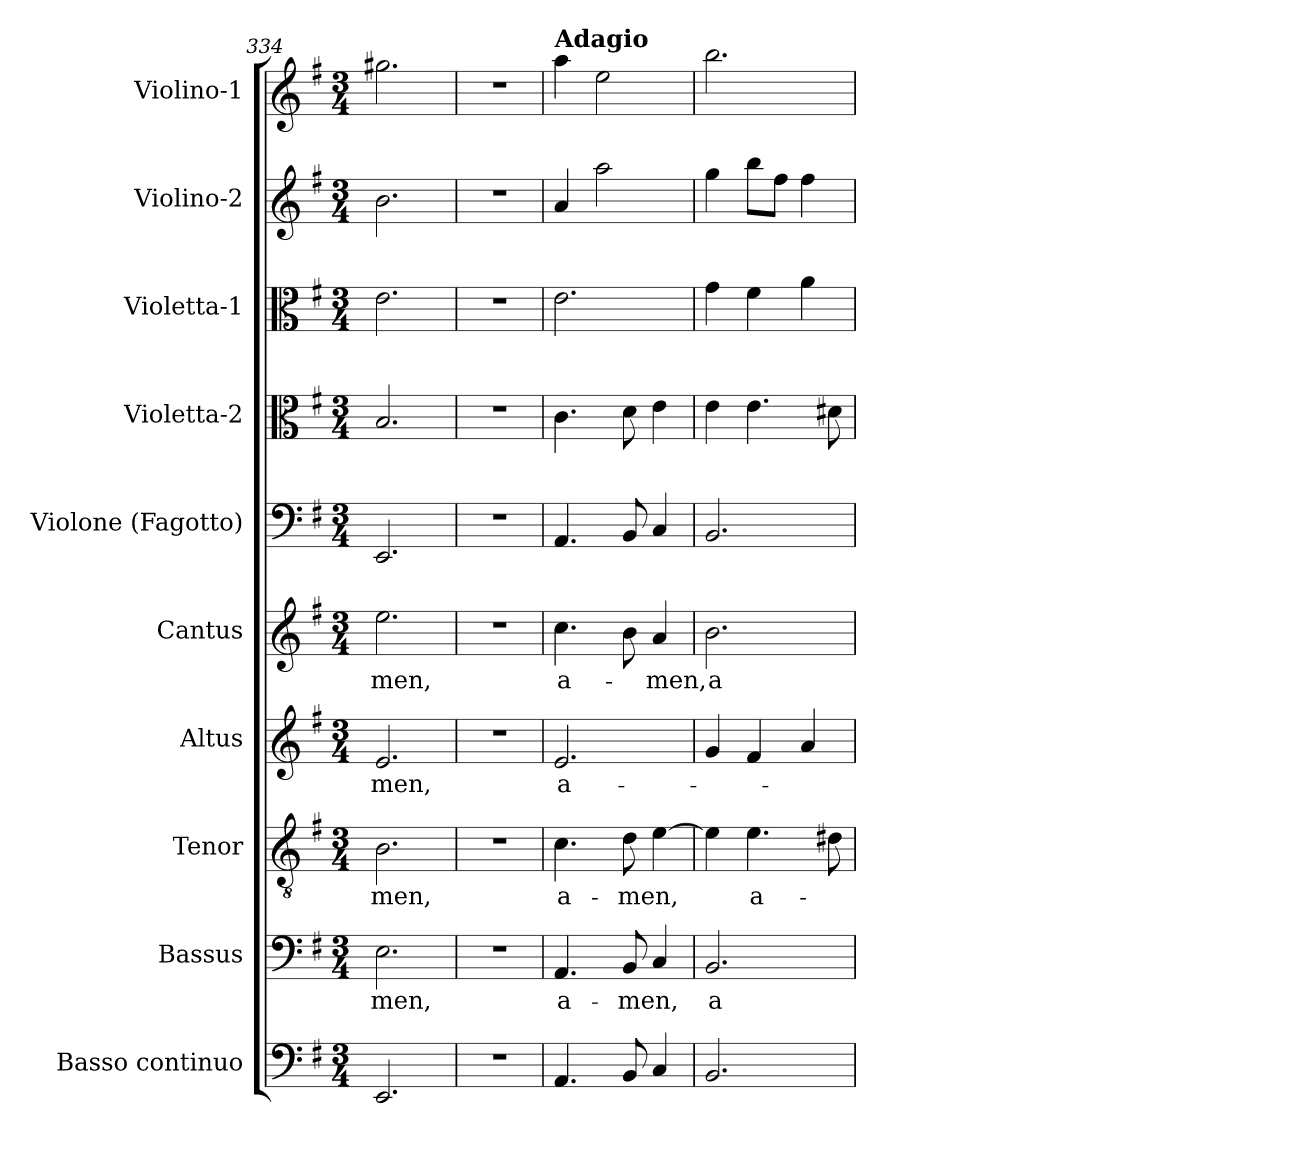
**kern	**kern	**text	**kern	**text	**kern	**text	**kern	**text	**kern	**kern	**kern	**kern	**kern
*part10	*part9	*part9	*part8	*part8	*part7	*part7	*part6	*part6	*part5	*part4	*part3	*part2	*part1
*staff10	*staff9	*staff9	*staff8	*staff8	*staff7	*staff7	*staff6	*staff6	*staff5	*staff4	*staff3	*staff2	*staff1
*I"Basso continuo	*I"Bassus	*	*I"Tenor	*	*I"Altus	*	*I"Cantus	*	*I"Violone (Fagotto)	*I"Violetta-2	*I"Violetta-1	*I"Violino-2	*I"Violino-1
*I'BC2	*I'B	*	*I'T	*	*I'A	*	*I'C	*	*I'Vn	*I'Va2	*I'Va1	*I'Vi2	*I'Vi1
*clefF4	*clefF4	*	*clefGv2	*	*clefG2	*	*clefG2	*	*clefF4	*clefC3	*clefC3	*clefG2	*clefG2
*k[f#]	*k[f#]	*	*k[f#]	*	*k[f#]	*	*k[f#]	*	*k[f#]	*k[f#]	*k[f#]	*k[f#]	*k[f#]
*G:	*G:	*	*G:	*	*G:	*	*G:	*	*G:	*G:	*G:	*G:	*G:
*M3/4	*M3/4	*	*M3/4	*	*M3/4	*	*M3/4	*	*M3/4	*M3/4	*M3/4	*M3/4	*M3/4
=334	=334	=334	=334	=334	=334	=334	=334	=334	=334	=334	=334	=334	=334
!	!	!LO:LY:b	!	!	!	!	!	!	!	!	!	!	!
!	!	!	!	!LO:LY:b	!	!	!	!	!	!	!	!	!
!	!	!	!	!	!	!LO:LY:b	!	!	!	!	!	!	!
!	!	!	!	!	!	!	!	!LO:LY:b	!	!	!	!	!
2.EE/	2.E\	-men,	2.B\	-men,	2.e/	-men,	2.ee\	-men,	2.EE/	2.B/	2.e\	2.b\	2.gg#X\
=335	=335	=335	=335	=335	=335	=335	=335	=335	=335	=335	=335	=335	=335
2.r	2.r	.	2.r	.	2.r	.	2.r	.	2.r	2.r	2.r	2.r	2.r
=336	=336	=336	=336	=336	=336	=336	=336	=336	=336	=336	=336	=336	=336
!	!	!LO:LY:b	!	!	!	!	!	!	!	!	!	!	!
!	!	!	!	!LO:LY:b	!	!	!	!	!	!	!	!	!
!	!	!	!	!	!	!LO:LY:b	!	!	!	!	!	!	!
!	!	!	!	!	!	!	!	!	!	!	!	!	!LO:TX:a:B:t=Adagio
!	!	!	!	!	!	!	!	!LO:LY:b	!	!	!	!	!
4.AA/	4.AA/	a-	4.c\	a-	2.e/	a-	4.cc\	a-	4.AA/	4.c\	2.e\	4a/	4aa\
.	.	.	.	.	.	.	.	.	.	.	.	2aa\	2ee\
!	!	!LO:LY:b	!	!	!	!	!	!	!	!	!	!	!
!	!	!	!	!LO:LY:b	!	!	!	!	!	!	!	!	!
8BB/	8BB/	-men,	8d\	-men,	.	.	8b\	.	8BB/	8d\	.	.	.
!	!	!	!	!	!	!	!	!LO:LY:b	!	!	!	!	!
4C/	4C/	.	[>4e\	.	.	.	4a/	-men,	4C/	4e\	.	.	.
=337	=337	=337	=337	=337	=337	=337	=337	=337	=337	=337	=337	=337	=337
!	!	!LO:LY:b	!	!	!	!	!	!	!	!	!	!	!
!	!	!	!	!	!	!	!	!LO:LY:b	!	!	!	!	!
2.BB/	2.BB/	a-	4e\]	.	4g/	.	2.b\	a-	2.BB/	4e\	4g\	4gg\	2.bb\
!	!	!	!	!LO:LY:b	!	!	!	!	!	!	!	!	!
.	.	.	4.e\	a-	4f#/	.	.	.	.	4.e\	4f#\	8bb\L	.
.	.	.	.	.	.	.	.	.	.	.	.	8ff#\J	.
.	.	.	.	.	4a/	.	.	.	.	.	4a\	4ff#\	.
.	.	.	8d#X\	.	.	.	.	.	.	8d#X\	.	.	.
=	=	=	=	=	=	=	=	=	=	=	=	=	=
*-	*-	*-	*-	*-	*-	*-	*-	*-	*-	*-	*-	*-	*-
